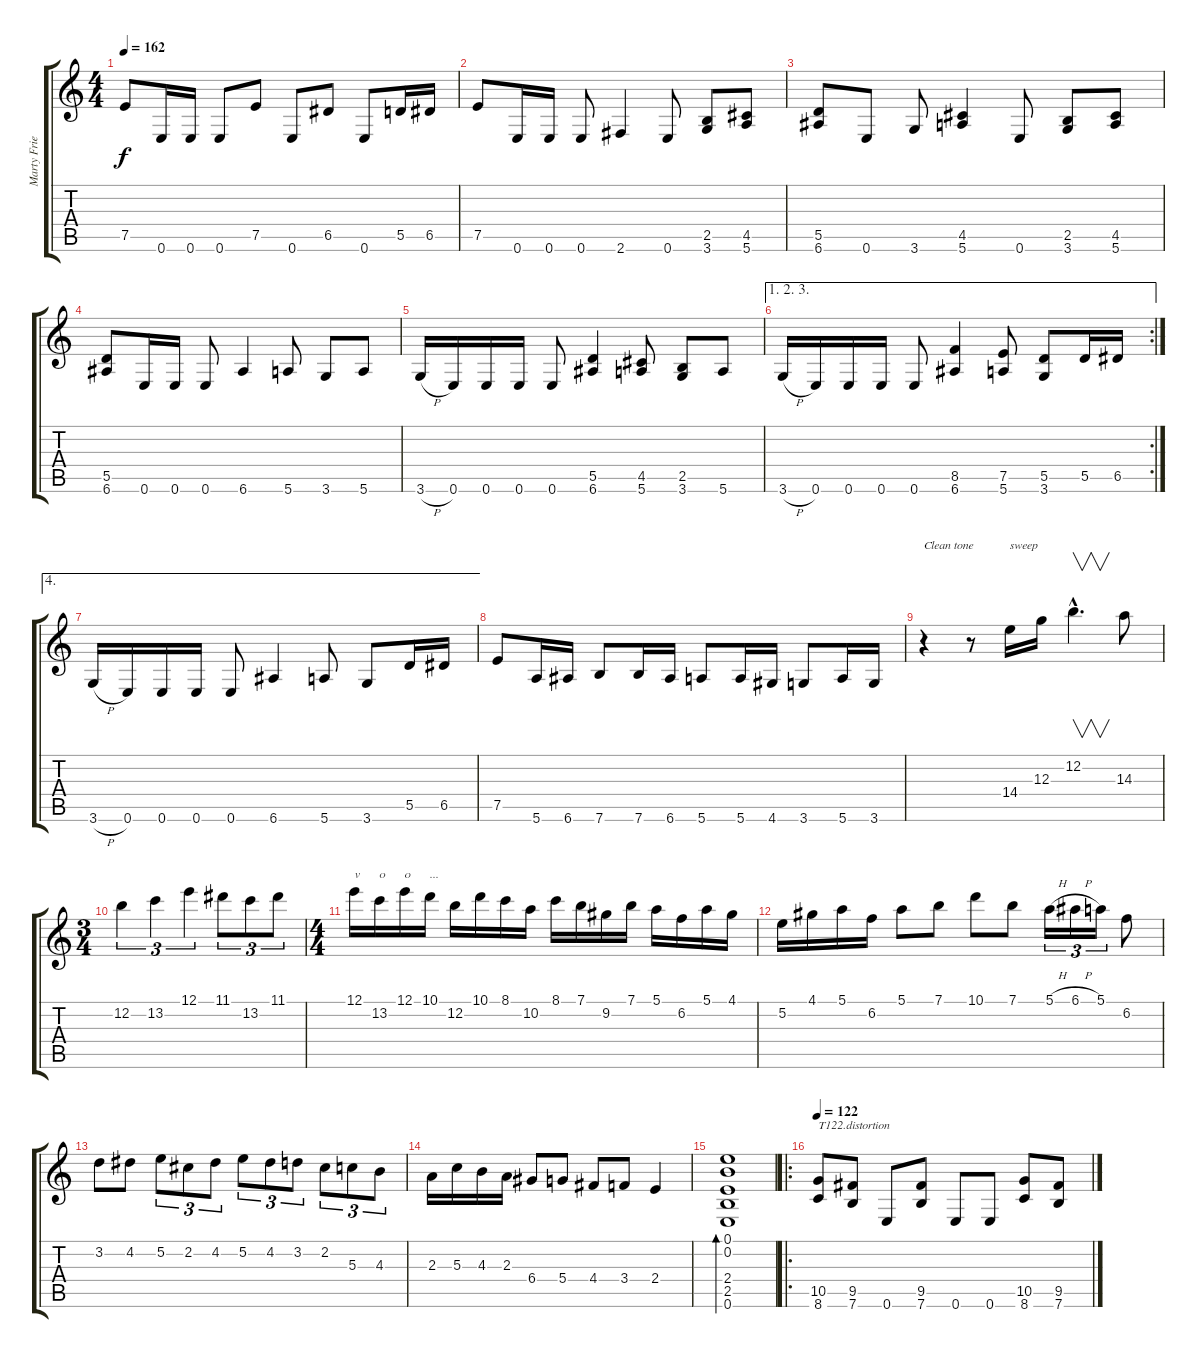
\track ("Marty Friedman" "Marty Frie") {instrument distortionguitar}
\staff {score tabs}
\tuning (E4 B3 G3 D3 A2 E2) {hide}
\ts (4 4)
\tempo 162
\clef g2
\ks c
7.5.8{dy f} 0.6.16 0.6.16 0.6.8 7.5.8 0.6.8 6.5.8 0.6.8 5.5.16 6.5.16 |
7.5.8 0.6.16 0.6.16 0.6.8 2.6.4 0.6.8 (2.5 3.6).8 (4.5 5.6).8 |
(5.5 6.6).8 0.6.8 3.6.8 (4.5 5.6).4 0.6.8 (2.5 3.6).8 (4.5 5.6).8 |
(5.5 6.6).8 0.6.16 0.6.16 0.6.8 6.6.4 5.6.8 3.6.8 5.6.8 |
3.6{h}.16 0.6.16 0.6.16 0.6.16 0.6.8 (5.5 6.6).4 (4.5 5.6).8 (2.5 3.6).8 5.6.8 |
\ae (1 2 3)
\rc 2
3.6{h}.16 0.6.16 0.6.16 0.6.16 0.6.8 (8.5 6.6).4 (7.5 5.6).8 (5.5 3.6).8 5.5.16 6.5.16 |
\ae 4
3.6{h}.16 0.6.16 0.6.16 0.6.16 0.6.8 6.6.4 5.6.8 3.6.8 5.5.16 6.5.16 |
7.5.8 5.6.16 6.6.16 7.6.8 7.6.16 6.6.16 5.6.8 5.6.16 4.6.16 3.6.8 5.6.16 3.6.16 |
r.4{txt "Clean tone" instrument acousticguitarnylon} r.8 14.4.16{txt "sweep"} 12.3.16 12.2{hac}.4{v d} 14.3.8 |
\ts (3 4)
12.2.4{tu (3 2)} 13.2.4{tu (3 2)} 12.1.4{tu (3 2)} 11.1.8{tu (3 2)} 13.2.8{tu (3 2)} 11.1.8{tu (3 2)} |
\ts (4 4)
12.1.16{txt "v"} 13.2.16{txt "ο"} 12.1.16{txt "ο"} 10.1.16{txt "..."} 12.2.16 10.1.16 8.1.16 10.2.16 8.1.16 7.1.16 9.2.16 7.1.16 5.1.16 6.2.16 5.1.16 4.1.16 |
5.2.16 4.1.16 5.1.16 6.2.16 5.1.8 7.1.8 10.1.8 7.1.8 5.1{h}.16{tu (3 2)} 6.1{h}.16{tu (3 2)} 5.1.16{tu (3 2)} 6.2.8 |
3.2.8 4.2.8 5.2.8{tu (3 2)} 2.2.8{tu (3 2)} 4.2.8{tu (3 2)} 5.2.8{tu (3 2)} 4.2.8{tu (3 2)} 3.2.8{tu (3 2)} 2.2.8{tu (3 2)} 5.3.8{tu (3 2)} 4.3.8{tu (3 2)} |
2.3.16 5.3.16 4.3.16 2.3.16 6.4.8 5.4.8 4.4.8 3.4.8 2.4.4 |
(0.1 0.2 2.4 2.5 0.6).1{bd 120} |
\ro
\tempo 122
(10.5 8.6).8{txt "T122.distortion" instrument distortionguitar} (9.5 7.6).8 0.6.8 (9.5 7.6).8 0.6.8 0.6.8 (10.5 8.6).8 (9.5 7.6).8
